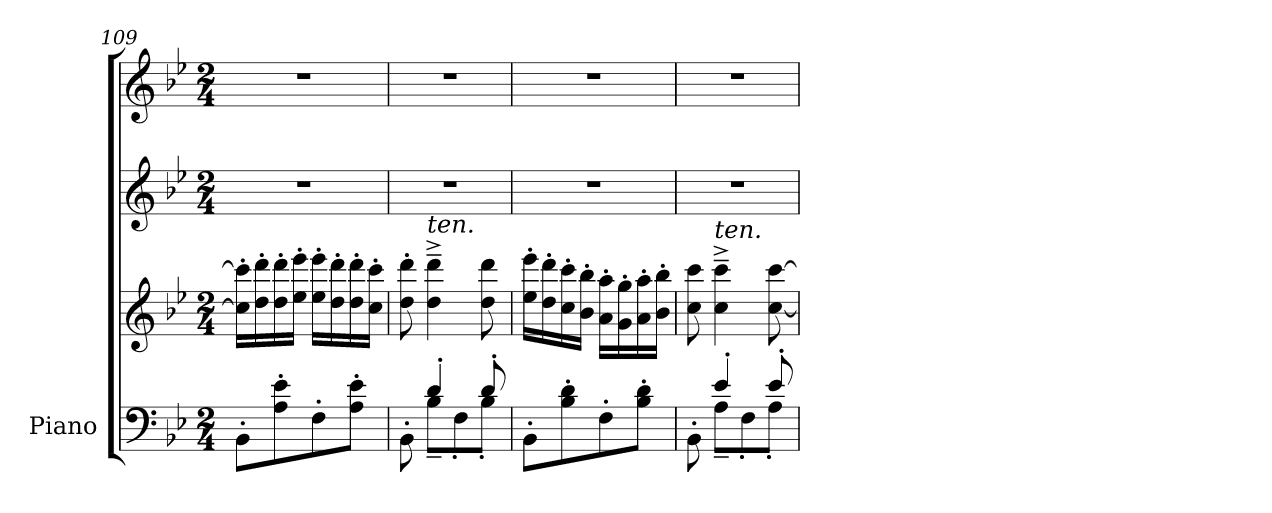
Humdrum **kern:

**kern	**kern	**kern	**kern
*part1	*part1	*part1	*part1
*staff4	*staff3	*staff2	*staff1
*I"Piano	*	*	*
*I'Pno.	*	*	*
*clefF4	*clefG2	*clefG2	*clefG2
*k[b-e-]	*k[b-e-]	*k[b-e-]	*k[b-e-]
*M2/4	*M2/4	*M2/4	*M2/4
=109	=109	=109	=109
8BB-'\L	16cc\]' 16ccc\]'LL	2r	2r
.	16dd\' 16ddd\'	.	.
8A\' 8e-\'	16dd\' 16ddd\'	.	.
.	16ee-\' 16eee-\'JJ	.	.
8F'\	16ee-\' 16eee-\'LL	.	.
.	16dd\' 16ddd\'	.	.
8A\' 8e-\'J	16dd\' 16ddd\'	.	.
.	16cc\' 16ccc\'JJ	.	.
=110	=110	=110	=110
*^	*	*	*
8ryy	8BB-'\	8dd\' 8ddd\'	2r	2r
!	!	!LO:TX:a:i:t=ten.	!	!
4d'/	8B-~\L	4dd\^~ 4ddd\^~	.	.
.	8F'\	.	.	.
8d'/	8B-'\J	8dd\ 8ddd\	.	.
*v	*v	*	*	*
!!LO:LB:g=z
=111	=111	=111	=111
8BB-'\L	16ee-\' 16eee-\'LL	2r	2r
.	16dd\' 16ddd\'	.	.
8B-\' 8d\'	16cc\' 16ccc\'	.	.
.	16b-\' 16bb-\'JJ	.	.
8F'\	16a\' 16aa\'LL	.	.
.	16g\' 16gg\'	.	.
8B-\' 8d\'J	16a\' 16aa\'	.	.
.	16b-\' 16bb-\'JJ	.	.
=112	=112	=112	=112
*^	*	*	*
8ryy	8BB-'\	8cc\ 8ccc\	2r	2r
!	!	!LO:TX:a:i:t=ten.	!	!
4e-'/	8A~\L	4cc\^~ 4ccc\^~	.	.
.	8F'\	.	.	.
8e-'/	8A'\J	[8cc\ [8ccc\	.	.
*v	*v	*	*	*
=	=	=	=
*-	*-	*-	*-
